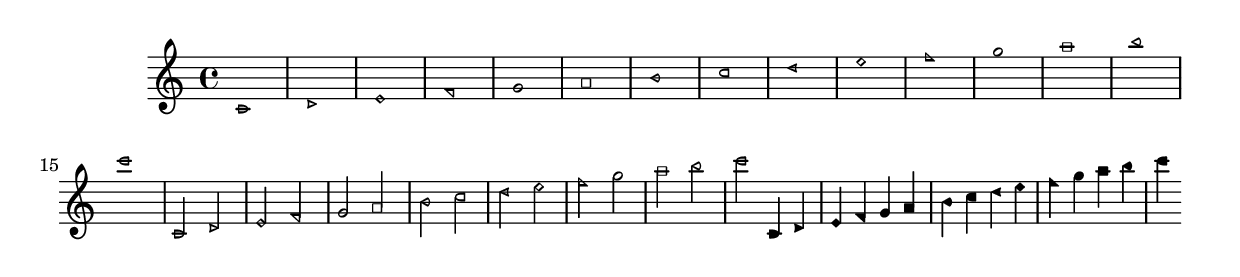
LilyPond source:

\header {

  texidoc = "Notes can be set in the Funk (Harmonica Sacra) style."

}
\version "2.12.0"

\relative c' {
  \key c \major
  \funkHeads
  c1 d e f g a b c d e f g a b c
  c,,2 d e f g a b c d e f g a b c
  c,,4 d e f g a b c d e f g a b c
}

